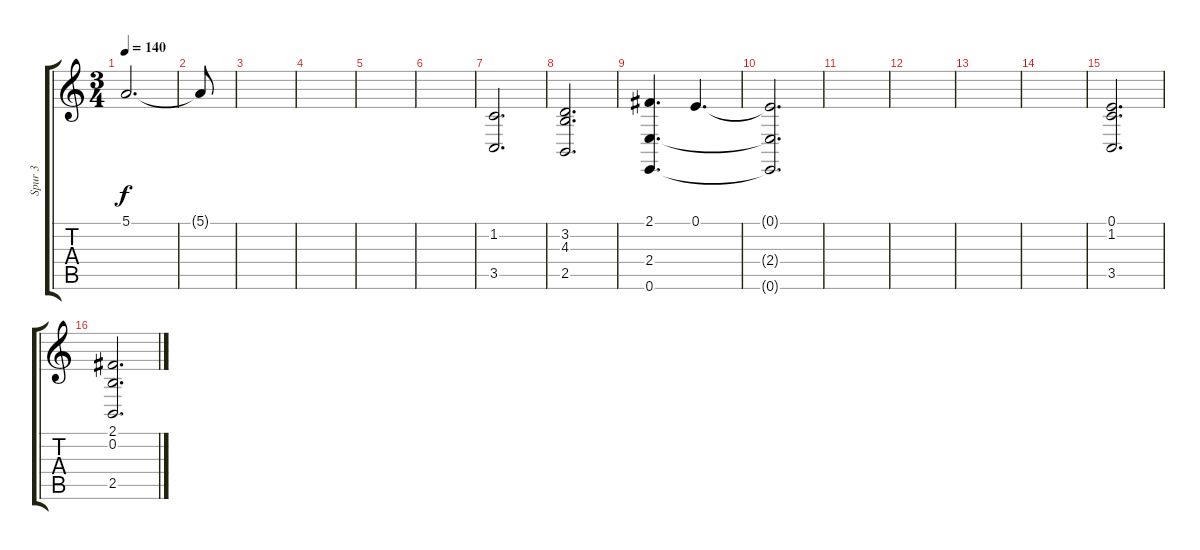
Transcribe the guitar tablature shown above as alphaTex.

\track ("Spur 3" "Spur 3") {instrument stringensemble1}
\staff {score tabs}
\tuning (E4 B3 G3 D3 A2 E2) {hide}
\ts (3 4)
\tempo 140
\clef g2
\ks c
5.1.2{d dy f} |
5.1{t}.8 |
|
|
|
|
(1.2 3.5).2{d} |
(3.2 4.3 2.5).2{d} |
(2.1 2.4 0.6).4{d} 0.1.4{d} |
(0.1{t} 2.4{t} 0.6{t}).2{d} |
|
|
|
|
(0.1 1.2 3.5).2{d} |
(2.1 0.2 2.5).2{d}
